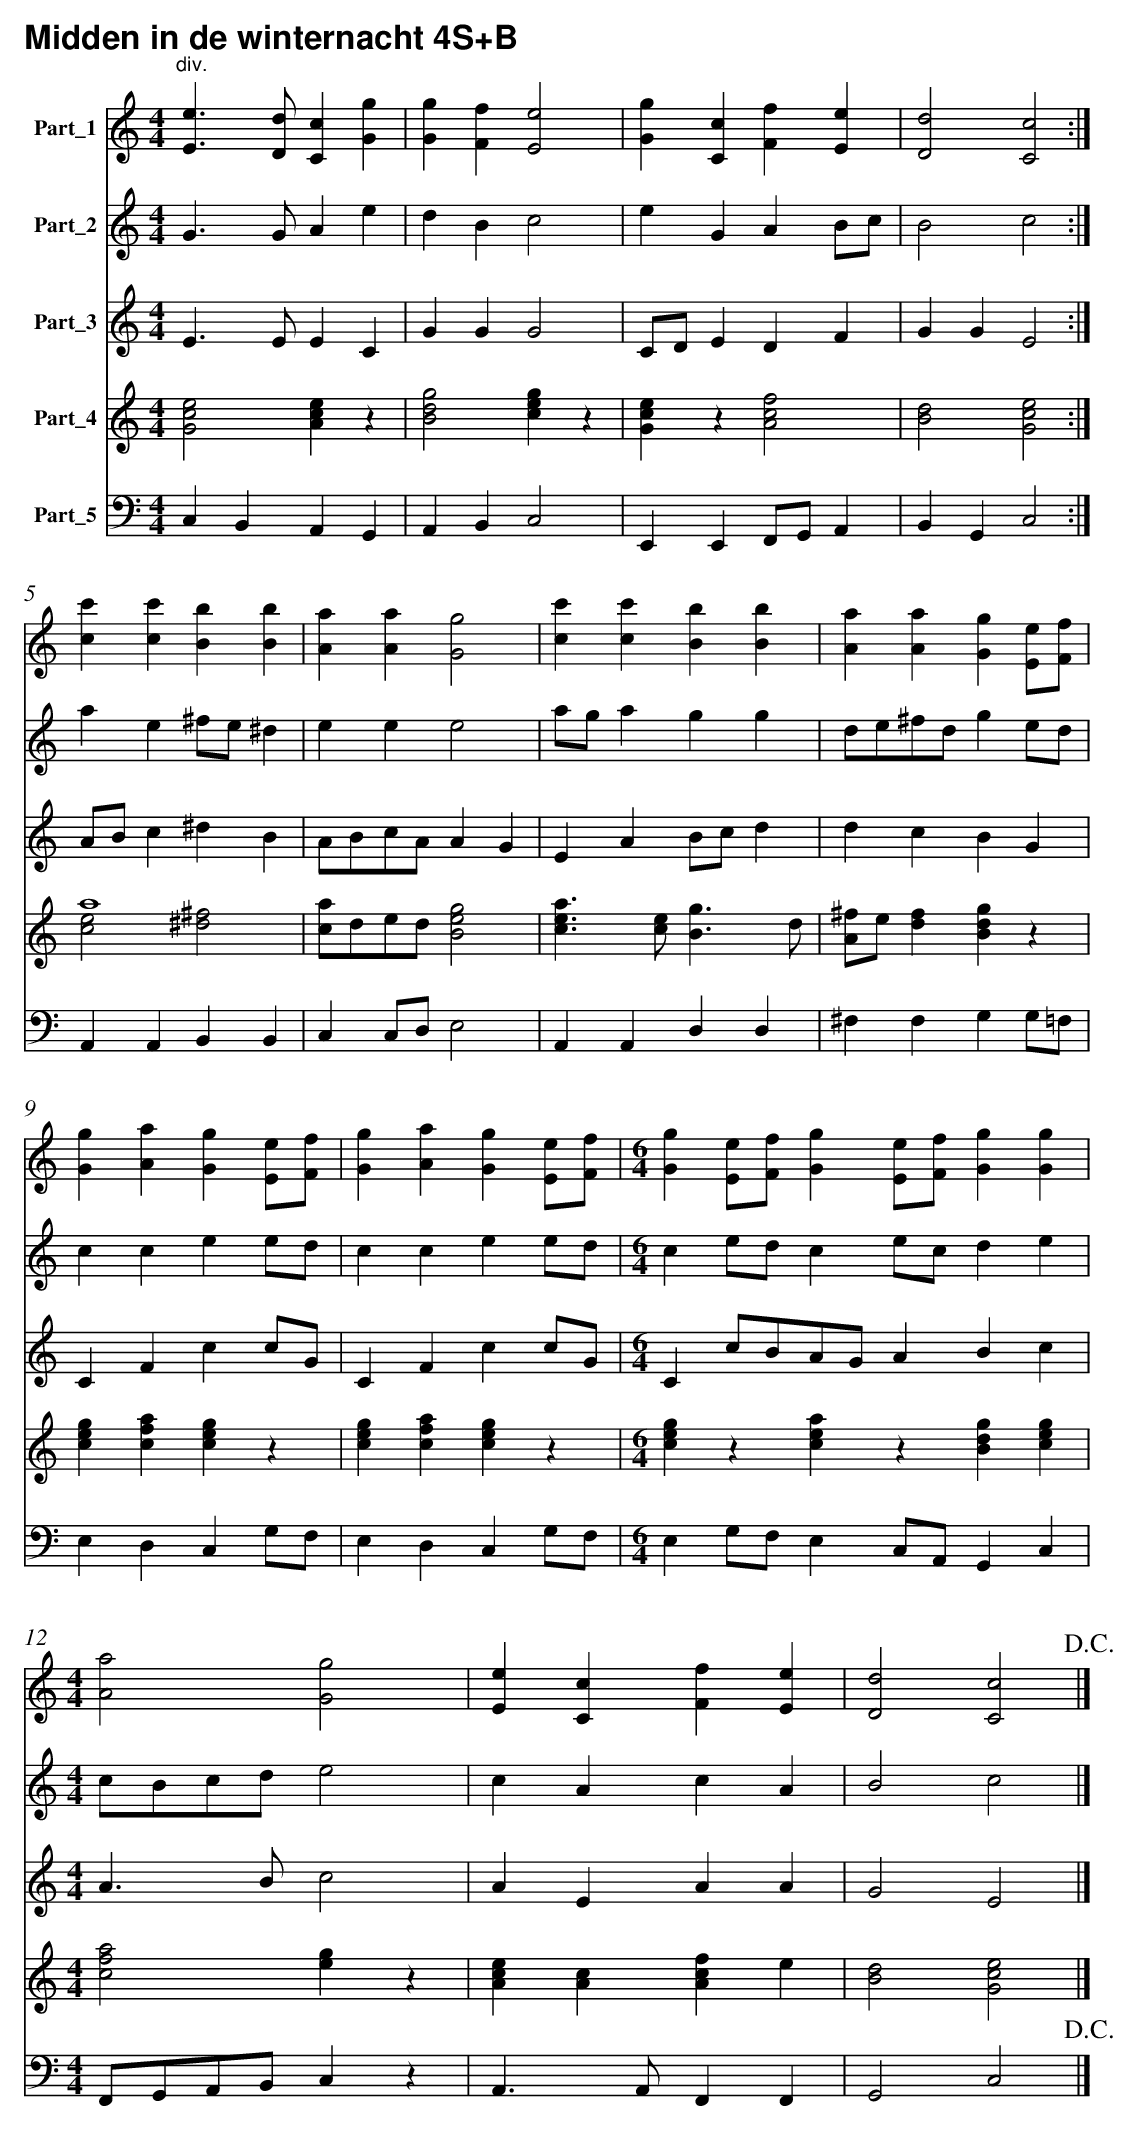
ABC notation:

X:1
T:Midden in de winternacht 4S+B
%%score 1 2 3 (4 5) 6
L:1/4
M:4/4
K:C
V:1 treble nm="Part_1"
V:2 treble nm="Part_2"
V:3 treble nm="Part_3"
V:4 treble nm="Part_4"
V:5 treble
V:6 bass nm="Part_5"
V:1
"^div." [eE]3/2 [dD]/ [cC] [gG] | [Gg] [fF] [eE]2 | [Gg] [cC] [fF] [eE] | [dD]2 [cC]2 :|$
[c'c][c'c][Bb][Bb] | [aA] [aA] [gG]2 | [c'c] [c'c] [bB] [bB] | [aA] [aA] [gG] [eE]/[fF]/ |$
[gG] [aA] [gG] [eE]/[fF]/ |[gG] [aA] [gG] [eE]/[fF]/ |
[M:6/4] [gG] [eE]/[fF]/ [gG] [eE]/[fF]/ [gG] [Gg] |$
[M:4/4] [aA]2 [gG]2 | [eE] [cC] [fF] [eE] | [dD]2 [cC]2!D.C.!|]
V:2
G3/2 G/ A e | d B c2 | e G A B/c/ | B2 c2 :|$ a e ^f/e/ ^d | e e e2 | a/g/ a g g|d/e/^f/d/ g e/d/ |$
c c e e/d/ | c c e e/d/ |[M:6/4] c e/d/ c e/c/ d e |$
[M:4/4] c/B/c/d/ e2 | c A c A | B2 c2 |]
V:3
E3/2 E/ E C | G G G2 | C/D/ E D F | G G E2 :|$
A/B/ c ^d B | A/B/c/A/ A G | E A B/c/ d | d c B G |$ C F c c/G/ | C F c c/G/ |[M:6/4] C c/B/A/G/ A B c |$
[M:4/4] A3/2 B/ c2 | A E A A | G2 E2 |]
V:4
[ecG]2 [ecA] z | [gdB]2 [gec] z | [ecG] z [fcA]2 | [Bd]2[ecG]2 :|$
a4 | [ac]/d/e/d/ [geB]2  | [cea]3/2[ce]/[Bg]3/2d/| [^fA]/e/ [df] [Bdg] z |$
[gec] [afc] [gec] z | [gec] [afc] [gec] z | [M:6/4] [gec] z [aec] z [gdB] [gec] |$
[M:4/4] [afc]2 [ge] z | [ecA] [cA] [fcA] e | [dB]2 [ecG]2 |]
V:5
x4 | x4 | x4 | x4 :|$
[ec]2 [^f^d]2 |
V:6
C, B,, A,, G,, | A,, B,, C,2 | E,, E,, F,,/G,,/ A,, | B,, G,, C,2 :|$
 A,, A,, B,, B,, | C, C,/D,/ E,2 | A,, A,, D, D, | ^F, F, G, G,/=F,/ |$
E, D,C, G,/F,/ | E, D, C, G,/F,/ |[M:6/4] E, G,/F,/ E, C,/A,,/ G,, C, |$
[M:4/4] F,,/G,,/A,,/B,,/ C, z | A,,3/2 A,,/ F,, F,, | G,,2 C,2 !D.C.! |]
